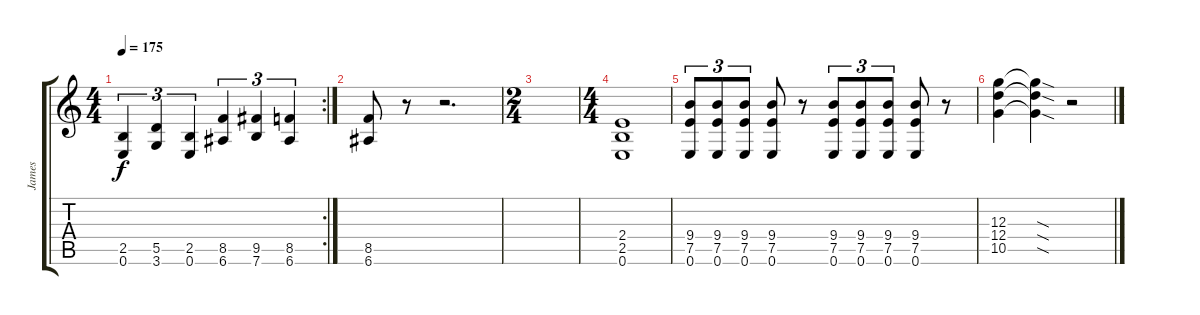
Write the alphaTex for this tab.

\track ("James" "James") {instrument distortionguitar}
\staff {score tabs}
\tuning (E4 B3 G3 D3 A2 E2) {hide}
\rc 2
\ts (4 4)
\tempo 175
\clef g2
\ks c
(2.5 0.6).4{tu (3 2) dy f} (5.5 3.6).4{tu (3 2)} (2.5 0.6).4{tu (3 2)} (8.5 6.6).4{tu (3 2)} (9.5 7.6).4{tu (3 2)} (8.5 6.6).4{tu (3 2)} |
(8.5 6.6).8 r.8 r.2{d} |
\ts (2 4)
|
\ts (4 4)
(2.4 2.5 0.6).1 |
(9.4 7.5 0.6).8{tu (3 2)} (9.4 7.5 0.6).8{tu (3 2)} (9.4 7.5 0.6).8{tu (3 2)} (9.4 7.5 0.6).8 r.8 (9.4 7.5 0.6).8{tu (3 2)} (9.4 7.5 0.6).8{tu (3 2)} (9.4 7.5 0.6).8{tu (3 2)} (9.4 7.5 0.6).8 r.8 |
(12.3 12.4 10.5).4 (12.3{sod t} 12.4{sod t} 10.5{sod t}).4 r.2
